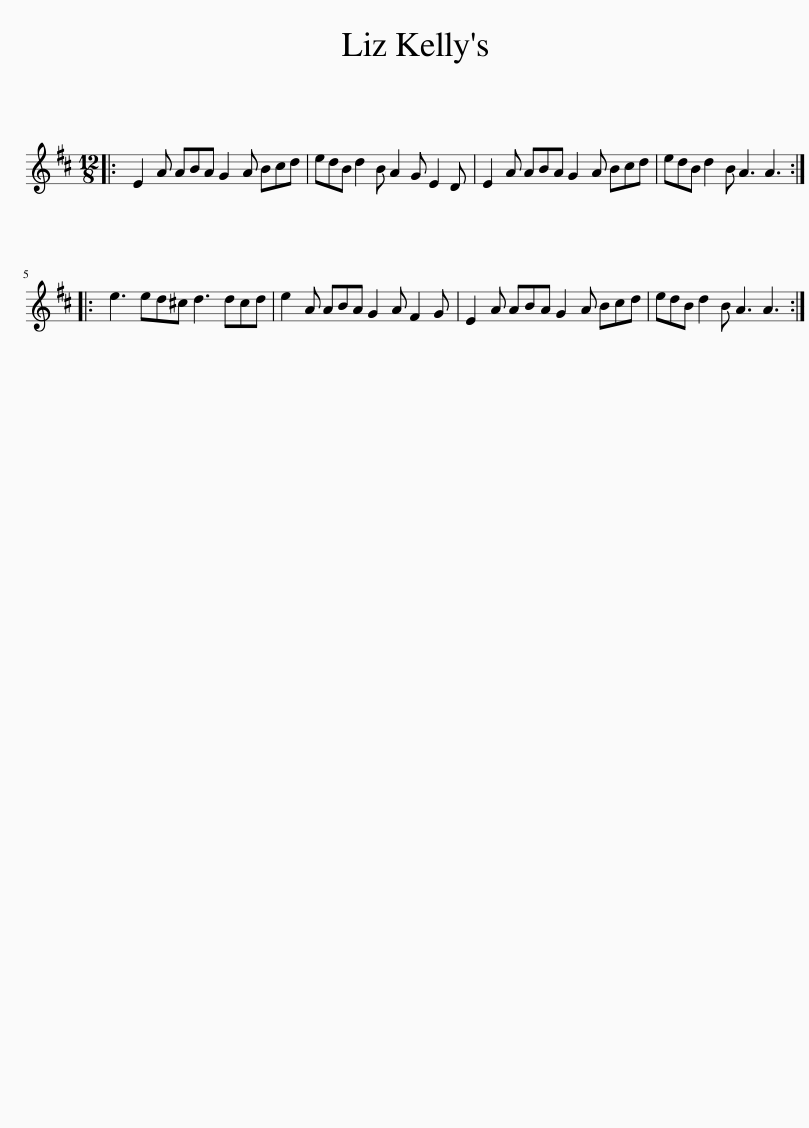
X:1
L:1/8
M:12/8
I:linebreak $
K:D
V:1 treble
V:1
|: E2 A ABA G2 A Bcd | edB d2 B A2 G E2 D | E2 A ABA G2 A Bcd | edB d2 B A3 A3 ::$ e3 ed^c d3 dcd | %5
 e2 A ABA G2 A F2 G | E2 A ABA G2 A Bcd | edB d2 B A3 A3 :| %8
